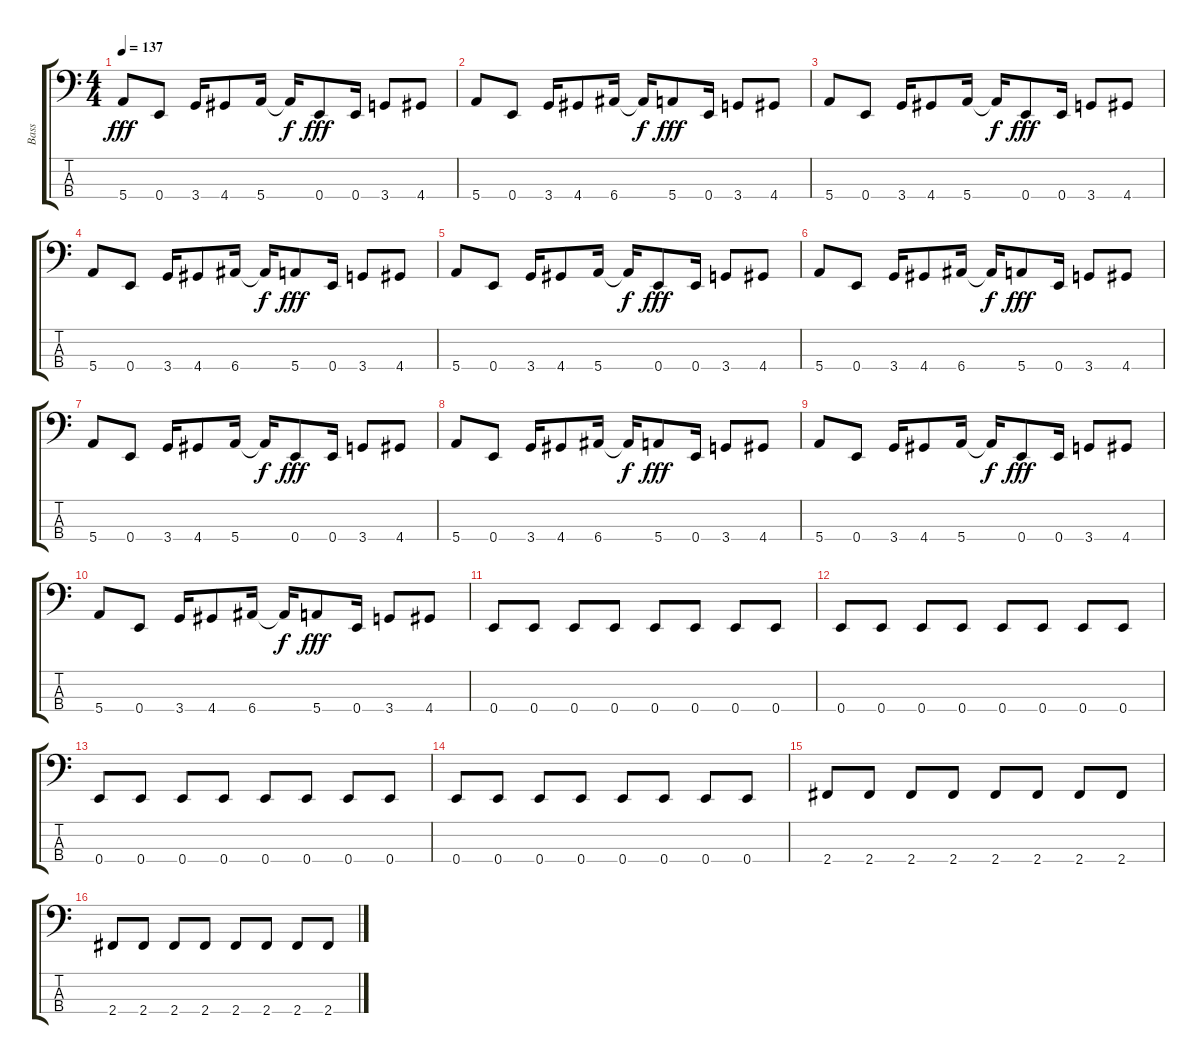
\track ("Bass" "Bass") {instrument synthbass2}
\staff {score tabs}
\tuning (G2 D2 A1 E1) {hide}
\ts (4 4)
\tempo 137
\clef f4
\ks c
5.4.8{dy fff} 0.4.8 3.4.16 4.4.8 5.4.16 5.4{t}.16{dy f} 0.4.8{dy fff} 0.4.16 3.4.8 4.4.8 |
5.4.8 0.4.8 3.4.16 4.4.8 6.4.16 6.4{t}.16{dy f} 5.4.8{dy fff} 0.4.16 3.4.8 4.4.8 |
5.4.8 0.4.8 3.4.16 4.4.8 5.4.16 5.4{t}.16{dy f} 0.4.8{dy fff} 0.4.16 3.4.8 4.4.8 |
5.4.8 0.4.8 3.4.16 4.4.8 6.4.16 6.4{t}.16{dy f} 5.4.8{dy fff} 0.4.16 3.4.8 4.4.8 |
5.4.8 0.4.8 3.4.16 4.4.8 5.4.16 5.4{t}.16{dy f} 0.4.8{dy fff} 0.4.16 3.4.8 4.4.8 |
5.4.8 0.4.8 3.4.16 4.4.8 6.4.16 6.4{t}.16{dy f} 5.4.8{dy fff} 0.4.16 3.4.8 4.4.8 |
5.4.8 0.4.8 3.4.16 4.4.8 5.4.16 5.4{t}.16{dy f} 0.4.8{dy fff} 0.4.16 3.4.8 4.4.8 |
5.4.8 0.4.8 3.4.16 4.4.8 6.4.16 6.4{t}.16{dy f} 5.4.8{dy fff} 0.4.16 3.4.8 4.4.8 |
5.4.8 0.4.8 3.4.16 4.4.8 5.4.16 5.4{t}.16{dy f} 0.4.8{dy fff} 0.4.16 3.4.8 4.4.8 |
5.4.8 0.4.8 3.4.16 4.4.8 6.4.16 6.4{t}.16{dy f} 5.4.8{dy fff} 0.4.16 3.4.8 4.4.8 |
0.4.8 0.4.8 0.4.8 0.4.8 0.4.8 0.4.8 0.4.8 0.4.8 |
0.4.8 0.4.8 0.4.8 0.4.8 0.4.8 0.4.8 0.4.8 0.4.8 |
0.4.8 0.4.8 0.4.8 0.4.8 0.4.8 0.4.8 0.4.8 0.4.8 |
0.4.8 0.4.8 0.4.8 0.4.8 0.4.8 0.4.8 0.4.8 0.4.8 |
2.4.8 2.4.8 2.4.8 2.4.8 2.4.8 2.4.8 2.4.8 2.4.8 |
2.4.8 2.4.8 2.4.8 2.4.8 2.4.8 2.4.8 2.4.8 2.4.8
